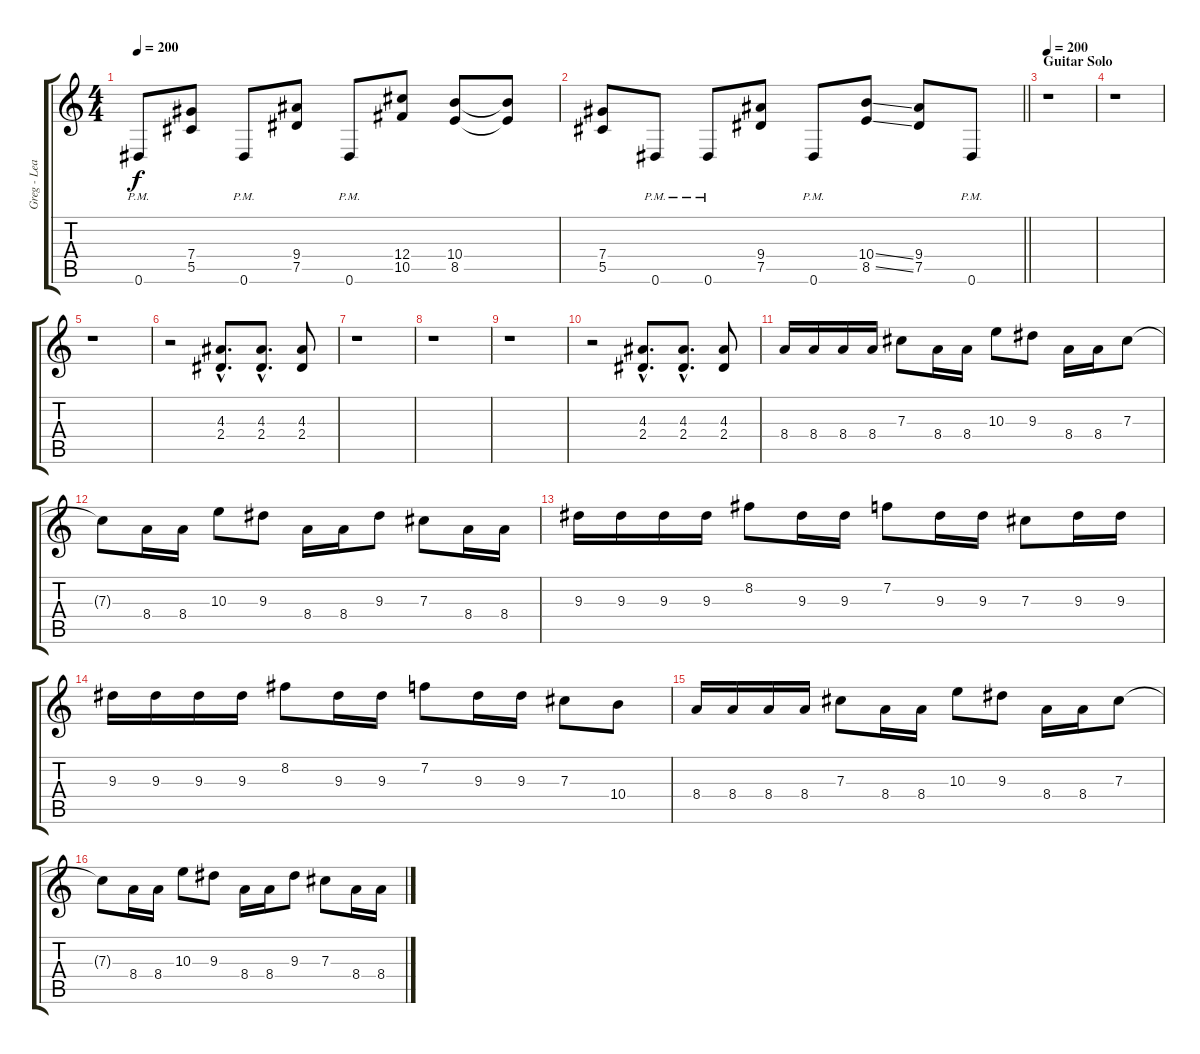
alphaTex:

\track ("Greg - Lead Guitar" "Greg - Lea") {instrument distortionguitar}
\staff {score tabs}
\tuning (Eb4 Bb3 Gb3 Db3 Ab2 Eb2) {hide}
\ts (4 4)
\tempo 200
\clef g2
\ks c
0.6{pm}.8{dy f} (7.4 5.5).8 0.6{pm}.8 (9.4 7.5).8 0.6{pm}.8 (12.4 10.5).8 (10.4 8.5).8 (10.4{t} 8.5{t}).8 |
\barLineRight lightlight
(7.4 5.5).8 0.6{pm}.8 0.6{pm}.8 (9.4 7.5).8 0.6{pm}.8 (10.4{ss} 8.5{ss}).8 (9.4 7.5).8 0.6{pm}.8 |
\section ("" "Guitar Solo")
\tempo 200
r.1 |
r.1 |
r.1 |
r.2 (4.3{hac} 2.4{hac}).8{d} (4.3{hac} 2.4{hac}).8{d} (4.3 2.4).8 |
r.1 |
r.1 |
r.1 |
r.2 (4.3{hac} 2.4{hac}).8{d} (4.3{hac} 2.4{hac}).8{d} (4.3 2.4).8 |
8.4.16 8.4.16 8.4.16 8.4.16 7.3.8 8.4.16 8.4.16 10.3.8 9.3.8 8.4.16 8.4.16 7.3.8 |
7.3{t}.8 8.4.16 8.4.16 10.3.8 9.3.8 8.4.16 8.4.16 9.3.8 7.3.8 8.4.16 8.4.16 |
9.3.16 9.3.16 9.3.16 9.3.16 8.2.8 9.3.16 9.3.16 7.2.8 9.3.16 9.3.16 7.3.8 9.3.16 9.3.16 |
9.3.16 9.3.16 9.3.16 9.3.16 8.2.8 9.3.16 9.3.16 7.2.8 9.3.16 9.3.16 7.3.8 10.4.8 |
8.4.16 8.4.16 8.4.16 8.4.16 7.3.8 8.4.16 8.4.16 10.3.8 9.3.8 8.4.16 8.4.16 7.3.8 |
7.3{t}.8 8.4.16 8.4.16 10.3.8 9.3.8 8.4.16 8.4.16 9.3.8 7.3.8 8.4.16 8.4.16
